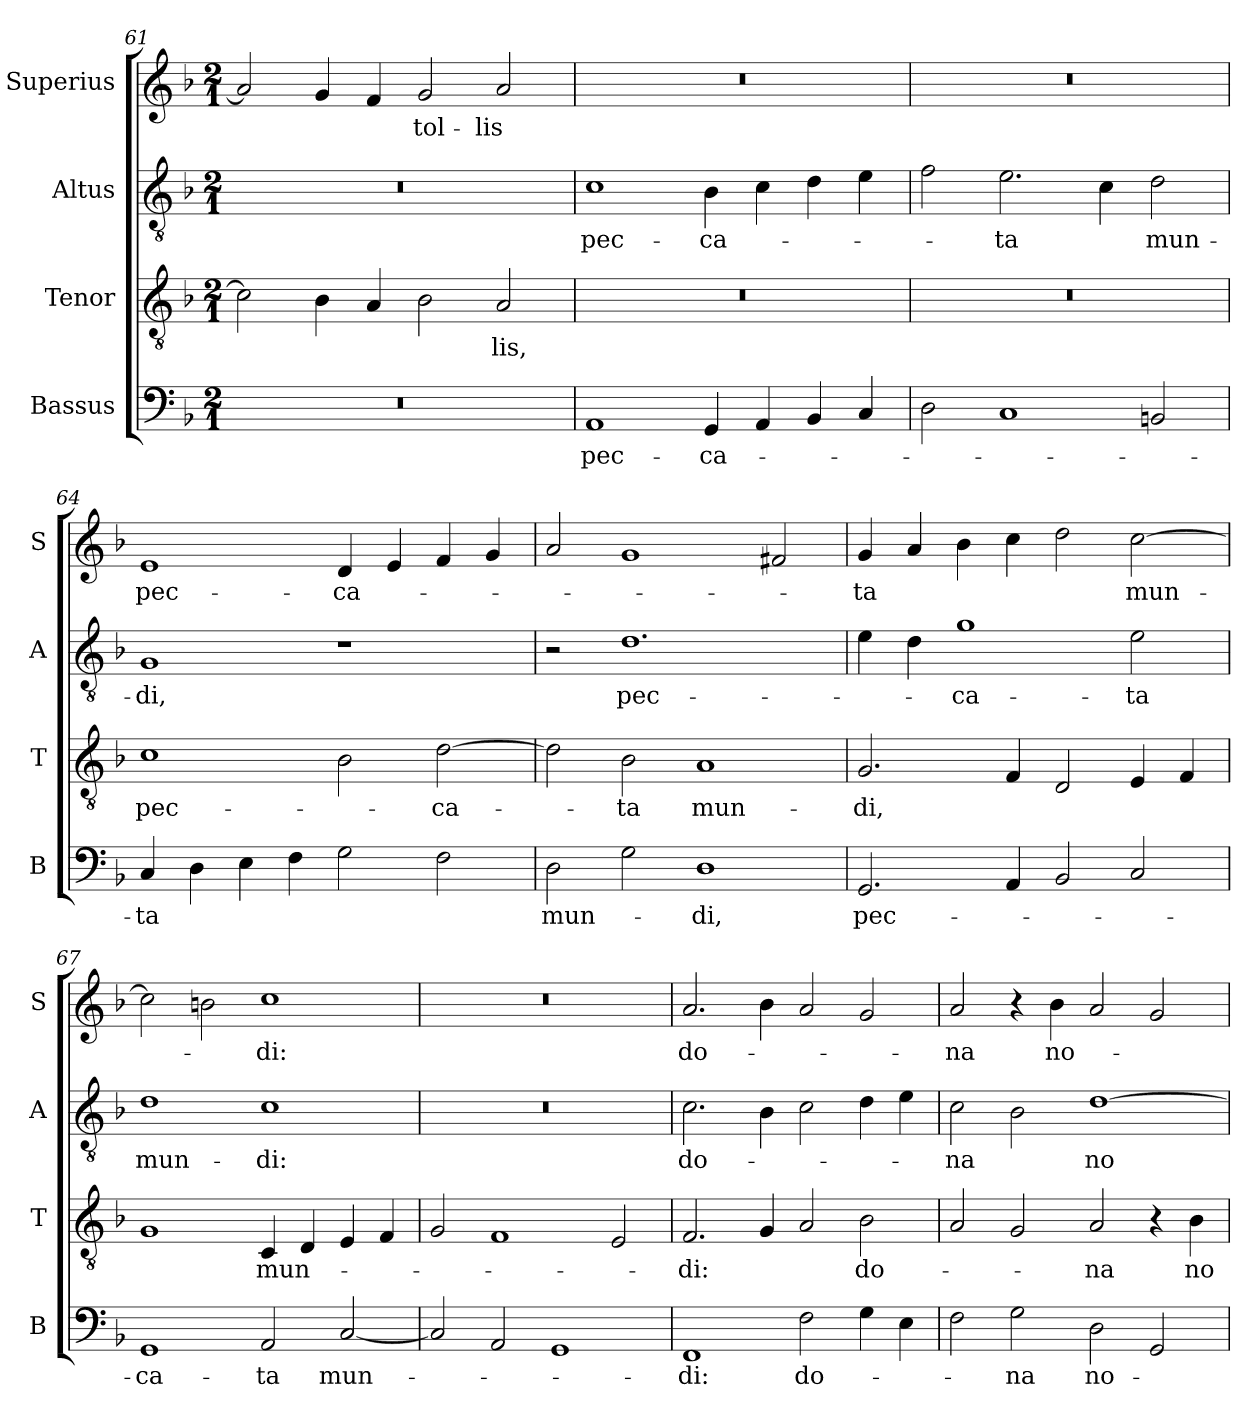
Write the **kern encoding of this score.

**kern	**text	**kern	**text	**kern	**text	**kern	**text
*part4	*part4	*part3	*part3	*part2	*part2	*part1	*part1
*staff4	*staff4	*staff3	*staff3	*staff2	*staff2	*staff1	*staff1
*I"Bassus	*	*I"Tenor	*	*I"Altus	*	*I"Superius	*
*I'B	*	*I'T	*	*I'A	*	*I'S	*
*clefF4	*	*clefGv2	*	*clefGv2	*	*clefG2	*
*k[b-]	*	*k[b-]	*	*k[b-]	*	*k[b-]	*
*M2/1	*	*M2/1	*	*M2/1	*	*M2/1	*
=61	=61	=61	=61	=61	=61	=61	=61
0r	.	2c]	.	0r	.	2a]	.
.	.	4B-	.	.	.	4g	.
.	.	4A	.	.	.	4f	.
.	.	2B-	.	.	.	2g	tol-
!	!	!	!LO:LY:i	!	!	!	!
.	.	2A	-lis,	.	.	2a	-lis
=62	=62	=62	=62	=62	=62	=62	=62
!	!LO:LY:i	!	!	!	!LO:LY:i	!	!
1AA	pec-	0r	.	1c	pec-	0r	.
!	!LO:LY:i	!	!	!	!LO:LY:i	!	!
4GG	-ca-	.	.	4B-	-ca-	.	.
4AA	.	.	.	4c	.	.	.
4BB-	.	.	.	4d	.	.	.
4C	.	.	.	4e	.	.	.
=63	=63	=63	=63	=63	=63	=63	=63
2D	.	0r	.	2f	.	0r	.
!	!	!	!	!	!LO:LY:i	!	!
1C	.	.	.	2.e	-ta	.	.
.	.	.	.	4c	.	.	.
!	!	!	!	!	!LO:LY:i	!	!
2BBn	.	.	.	2d	mun-	.	.
=64	=64	=64	=64	=64	=64	=64	=64
!	!LO:LY:i	!	!LO:LY:i	!	!LO:LY:i	!	!LO:LY:i
4C	-ta	1c	pec-	1G	-di,	1e	pec-
4D	.	.	.	.	.	.	.
4E	.	.	.	.	.	.	.
4F	.	.	.	.	.	.	.
!	!	!	!	!	!	!	!LO:LY:i
2G	.	2B-	.	1r	.	4d	-ca-
.	.	.	.	.	.	4e	.
!	!	!	!LO:LY:i	!	!	!	!
2F	.	[2d	-ca-	.	.	4f	.
.	.	.	.	.	.	4g	.
=65	=65	=65	=65	=65	=65	=65	=65
!	!LO:LY:i	!	!	!	!	!	!
2D	mun-	2d]	.	2r	.	2a	.
!	!	!	!LO:LY:i	!	!LO:LY:i	!	!
2G	.	2B-	-ta	1.d	pec-	1g	.
!	!LO:LY:i	!	!LO:LY:i	!	!	!	!
1D	-di,	1A	mun-	.	.	.	.
.	.	.	.	.	.	2f#X	.
=66	=66	=66	=66	=66	=66	=66	=66
!	!LO:LY:i	!	!LO:LY:i	!	!	!	!LO:LY:i
2.GG	pec-	2.G	-di,	4e	.	4g	-ta
.	.	.	.	4d	.	4a	.
!	!	!	!	!	!LO:LY:i	!	!
.	.	.	.	1g	-ca-	4b-	.
4AA	.	4F	.	.	.	4cc	.
2BB-	.	2D	.	.	.	2dd	.
!	!	!	!	!	!LO:LY:i	!	!LO:LY:i
2C	.	4E	.	2e	-ta	[2cc	mun-
.	.	4F	.	.	.	.	.
=67	=67	=67	=67	=67	=67	=67	=67
!	!LO:LY:i	!	!	!	!LO:LY:i	!	!
1GG	-ca-	1G	.	1d	mun-	2cc]	.
.	.	.	.	.	.	2bn	.
!	!LO:LY:i	!	!LO:LY:i	!	!LO:LY:i	!	!LO:LY:i
2AA	-ta	4C	mun-	1c	-di:	1cc	-di:
.	.	4D	.	.	.	.	.
!	!LO:LY:i	!	!	!	!	!	!
[2C	mun-	4E	.	.	.	.	.
.	.	4F	.	.	.	.	.
=68	=68	=68	=68	=68	=68	=68	=68
2C]	.	2G	.	0r	.	0r	.
2AA	.	1F	.	.	.	.	.
1GG	.	.	.	.	.	.	.
.	.	2E	.	.	.	.	.
=69	=69	=69	=69	=69	=69	=69	=69
!	!LO:LY:i	!	!LO:LY:i	!	!	!	!
1FF	-di:	2.F	-di:	2.c	do-	2.a	do-
.	.	4G	.	4B-	.	4b-	.
!	!LO:LY:i	!	!	!	!	!	!
2F	do-	2A	.	2c	.	2a	.
!	!	!	!LO:LY:i	!	!	!	!
4G	.	2B-	do-	4d	.	2g	.
4E	.	.	.	4e	.	.	.
=70	=70	=70	=70	=70	=70	=70	=70
2F	.	2A	.	2c	-na	2a	-na
!	!LO:LY:i	!	!	!	!	!	!
2G	-na	2G	.	2B-	.	4r	.
.	.	.	.	.	.	4b-	no-
!	!LO:LY:i	!	!LO:LY:i	!	!	!	!
2D	no-	2A	-na	[1d	no-	2a	.
2GG	.	4r	.	.	.	2g	.
!	!	!	!LO:LY:i	!	!	!	!
.	.	4B-	no-	.	.	.	.
=	=	=	=	=	=	=	=
*-	*-	*-	*-	*-	*-	*-	*-
